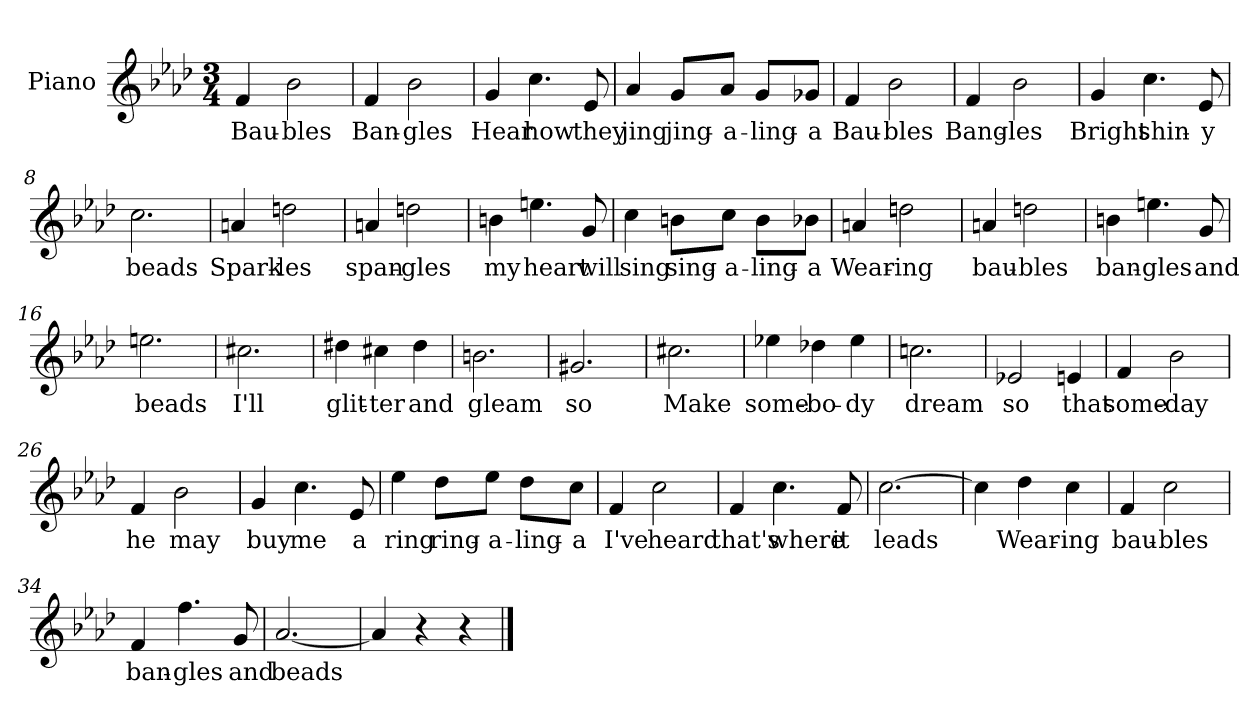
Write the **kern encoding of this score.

**kern	**text
*part1	*part1
*staff1	*staff1
*I"Piano	*
*I'Pno.	*
*clefG2	*
*k[b-e-a-d-]	*
*M3/4	*
=1	=1
!	!LO:LY:b
4f/	Bau-
!	!LO:LY:b
2b-\	-bles
=2	=2
!	!LO:LY:b
4f/	Ban-
!	!LO:LY:b
2b-\	-gles
=3	=3
!	!LO:LY:b
4g/	Hear
!	!LO:LY:b
4.cc\	how
!	!LO:LY:b
8e-/	they
=4	=4
!	!LO:LY:b
4a-/	jing
!	!LO:LY:b
8g/L	jing-
!	!LO:LY:b
8a-/J	-a-
!	!LO:LY:b
8g/L	-ling-
!	!LO:LY:b
8g-X/J	-a
!!LO:LB:g=z
=5	=5
!	!LO:LY:b
4f/	Bau-
!	!LO:LY:b
2b-\	-bles
=6	=6
!	!LO:LY:b
4f/	Bang-
!	!LO:LY:b
2b-\	-les
=7	=7
!	!LO:LY:b
4g/	Bright
!	!LO:LY:b
4.cc\	shin-
!	!LO:LY:b
8e-/	-y
=8	=8
!	!LO:LY:b
2.cc\	beads
!!LO:LB:g=z
=9	=9
!	!LO:LY:b
4an/	Spark-
!	!LO:LY:b
2ddn\	-les
=10	=10
!	!LO:LY:b
4an/	span-
!	!LO:LY:b
2ddn\	-gles
=11	=11
!	!LO:LY:b
4bn\	my
!	!LO:LY:b
4.een\	heart
!	!LO:LY:b
8g/	will
=12	=12
!	!LO:LY:b
4cc\	sing
!	!LO:LY:b
8bn\L	sing-
!	!LO:LY:b
8cc\J	-a-
!	!LO:LY:b
8b\L	-ling-
!	!LO:LY:b
8b-X\J	-a
!!LO:LB:g=z
=13	=13
!	!LO:LY:b
4an/	Wear-
!	!LO:LY:b
2ddn\	-ing
=14	=14
!	!LO:LY:b
4an/	bau-
!	!LO:LY:b
2ddn\	-bles
=15	=15
!	!LO:LY:b
4bn\	ban-
!	!LO:LY:b
4.een\	-gles
!	!LO:LY:b
8g/	and
=16	=16
!	!LO:LY:b
2.een\	beads
!!LO:LB:g=z
=17	=17
!	!LO:LY:b
2.cc#X\	I'll
=18	=18
!	!LO:LY:b
4dd#X\	glit-
!	!LO:LY:b
4cc#X\	-ter
!	!LO:LY:b
4dd#\	and
=19	=19
!	!LO:LY:b
2.bn\	gleam
=20	=20
!	!LO:LY:b
2.g#X/	so
!!LO:LB:g=z
=21	=21
!	!LO:LY:b
2.cc#X\	Make
=22	=22
!	!LO:LY:b
4ee-X\	some-
!	!LO:LY:b
4dd-X\	-bo-
!	!LO:LY:b
4ee-\	-dy
=23	=23
!	!LO:LY:b
2.ccn\	dream
=24	=24
!	!LO:LY:b
2e-X/	so
!	!LO:LY:b
4en/	that
!!LO:LB:g=z
=25	=25
!	!LO:LY:b
4f/	some-
!	!LO:LY:b
2b-\	-day
=26	=26
!	!LO:LY:b
4f/	he
!	!LO:LY:b
2b-\	may
=27	=27
!	!LO:LY:b
4g/	buy
!	!LO:LY:b
4.cc\	me
!	!LO:LY:b
8e-/	a
=28	=28
!	!LO:LY:b
4ee-\	ring
!	!LO:LY:b
8dd-\L	ring-
!	!LO:LY:b
8ee-\J	-a-
!	!LO:LY:b
8dd-\L	-ling-
!	!LO:LY:b
8cc\J	-a
!!LO:LB:g=z
=29	=29
!	!LO:LY:b
4f/	I've
!	!LO:LY:b
2cc\	heard
=30	=30
!	!LO:LY:b
4f/	that's
!	!LO:LY:b
4.cc\	where
!	!LO:LY:b
8f/	it
=31	=31
!	!LO:LY:b
[2.cc\	leads
=32	=32
4cc\]	.
!	!LO:LY:b
4dd-\	Wear-
!	!LO:LY:b
4cc\	-ing
!!LO:PB:g=z
=33	=33
!	!LO:LY:b
4f/	bau-
!	!LO:LY:b
2cc\	-bles
=34	=34
!	!LO:LY:b
4f/	ban-
!	!LO:LY:b
4.ff\	-gles
!	!LO:LY:b
8g/	and
=35	=35
!	!LO:LY:b
[2.a-/	beads
=36	=36
4a-/]	.
4r	.
4r	.
==	==
*-	*-
